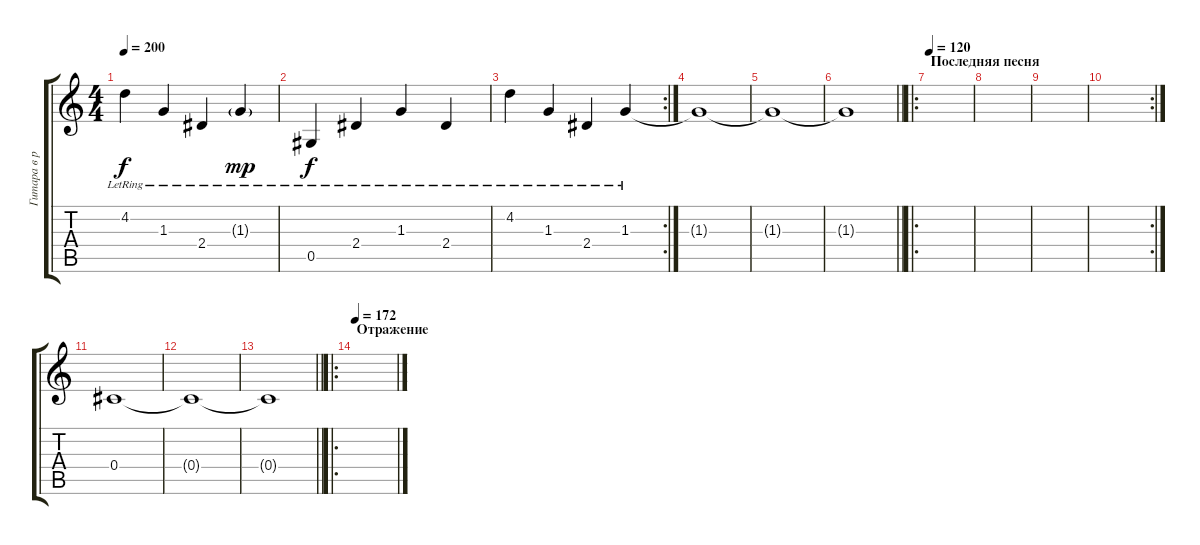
\track ("Гитара в ре" "Гитара в р") {instrument electricguitarjazz}
\staff {score tabs}
\tuning (Eb4 Bb3 Gb3 Db3 Ab2 Eb2) {hide}
\ts (4 4)
\tempo 200
\clef g2
\ks c
4.2{lr}.4{dy f} 1.3{lr}.4 2.4{lr}.4 1.3{g lr}.4{dy mp} |
0.5{lr}.4{dy f} 2.4{lr}.4 1.3{lr}.4 2.4{lr}.4 |
\rc 2
4.2{lr}.4 1.3{lr}.4 2.4{lr}.4 1.3{lr}.4 |
1.3{t}.1 |
1.3{t}.1 |
\barLineRight lightlight
1.3{t}.1 |
\ro
\section ("" "Последняя песня")
\tempo 120
|
|
|
\rc 2
|
0.4.1 |
0.4{t}.1 |
\barLineRight lightlight
0.4{t}.1 |
\ro
\section ("" "Отражение")
\tempo 172
